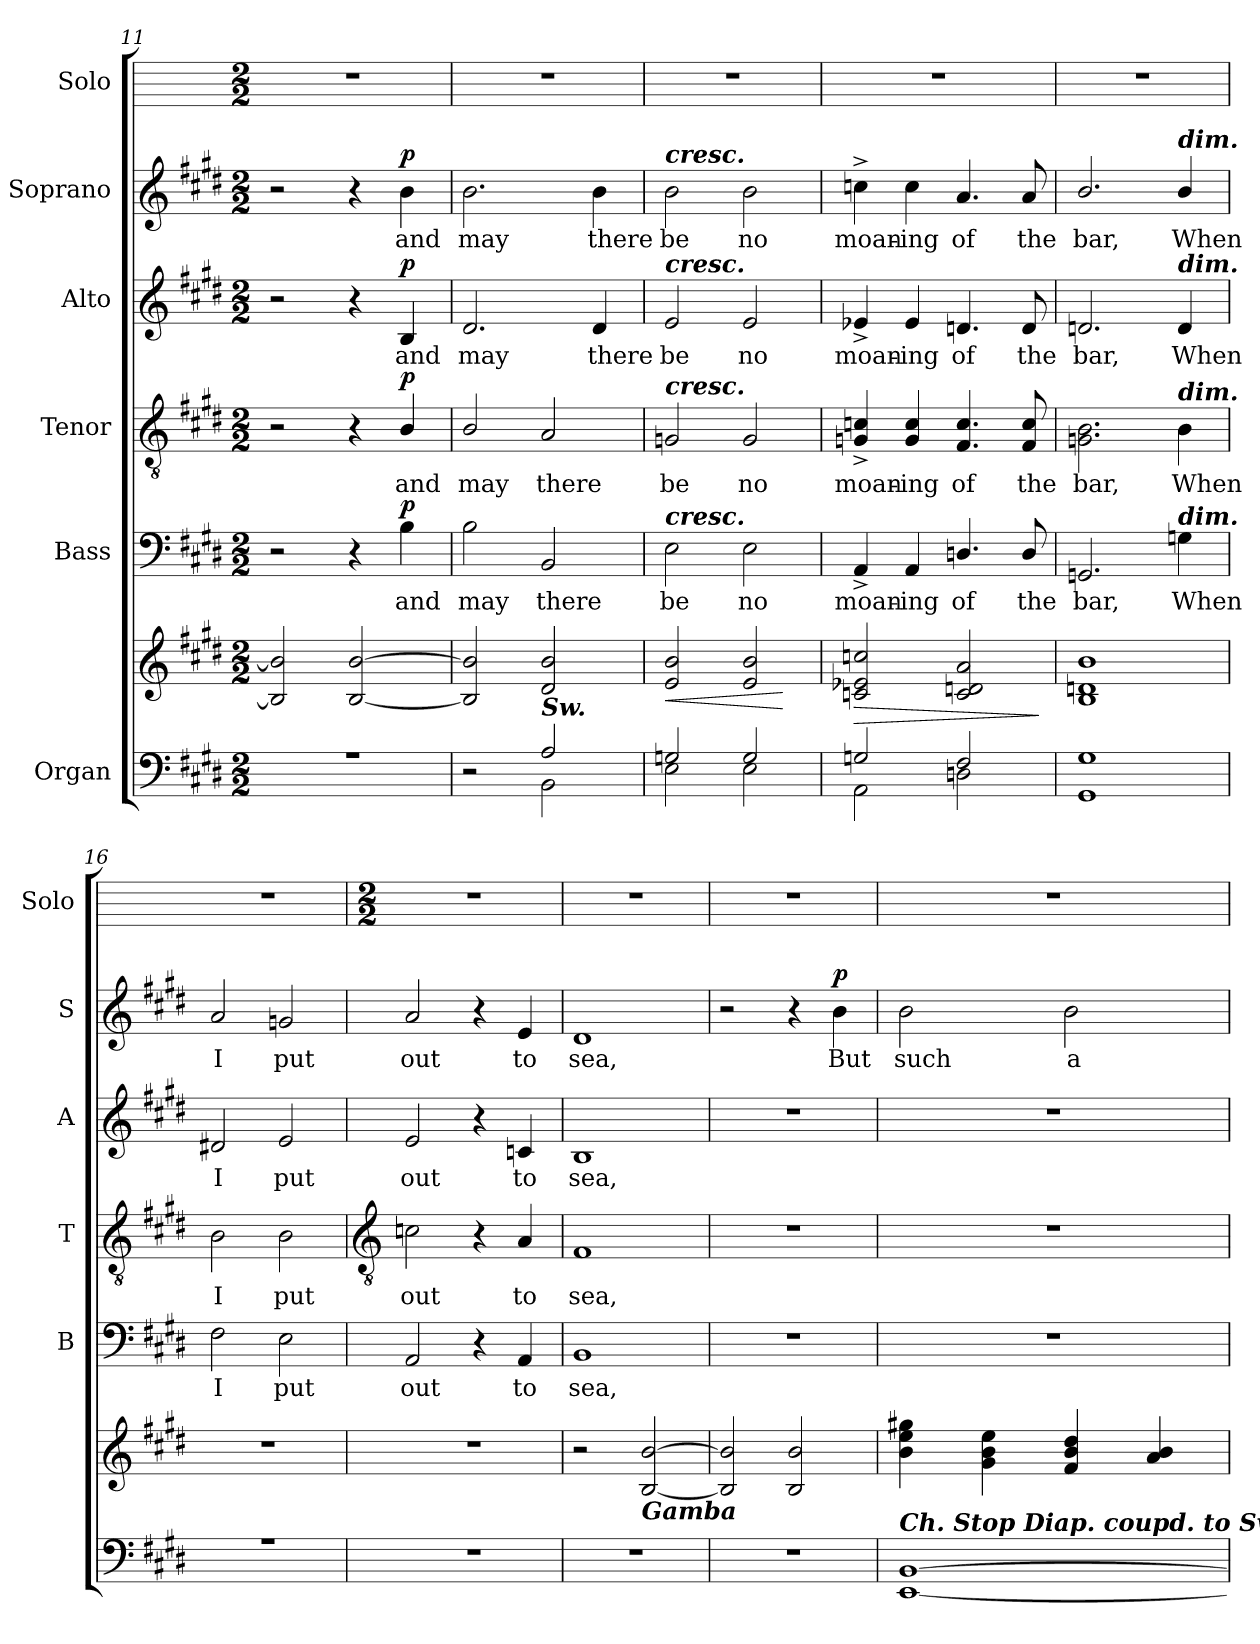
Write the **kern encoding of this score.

**kern	**kern	**dynam	**kern	**text	**dynam	**kern	**text	**dynam	**kern	**text	**dynam	**kern	**text	**dynam	**kern
*part6	*part6	*part6	*part5	*part5	*part5	*part4	*part4	*part4	*part3	*part3	*part3	*part2	*part2	*part2	*part1
*staff7	*staff6	*staff6/7	*staff5	*staff5	*staff5	*staff4	*staff4	*staff4	*staff3	*staff3	*staff3	*staff2	*staff2	*staff2	*staff1
*I"Organ	*	*	*I"Bass	*	*	*I"Tenor	*	*	*I"Alto	*	*	*I"Soprano	*	*	*I"Solo
*	*	*	*I'B	*	*	*I'T	*	*	*I'A	*	*	*I'S	*	*	*I'Solo
*clefF4	*clefG2	*	*clefF4	*	*	*clefGv2	*	*	*clefG2	*	*	*clefG2	*	*	*
*k[f#c#g#d#]	*k[f#c#g#d#]	*	*k[f#c#g#d#]	*	*	*k[f#c#g#d#]	*	*	*k[f#c#g#d#]	*	*	*k[f#c#g#d#]	*	*	*
*E:	*E:	*	*E:	*	*	*E:	*	*	*E:	*	*	*E:	*	*	*
*M2/2	*M2/2	*	*M2/2	*	*	*M2/2	*	*	*M2/2	*	*	*M2/2	*	*	*M2/2
=11	=11	=11	=11	=11	=11	=11	=11	=11	=11	=11	=11	=11	=11	=11	=11
*^	*	*	*	*	*	*	*	*	*	*	*	*	*	*	*
1r	1ryy	2B] 2b]	.	2r	.	.	2r	.	.	2r	.	.	2r	.	.	1r
.	.	[2B [2b	.	4r	.	.	4r	.	.	4r	.	.	4r	.	.	.
!	!	!	!	!	!LO:LY:b	!LO:DY:b	!	!LO:LY:b	!LO:DY:b	!	!LO:LY:b	!LO:DY:b	!	!LO:LY:b	!LO:DY:b	!
.	.	.	.	4B\	and	p	4B/	and	p	4B	and	p	4b	and	p	.
=12	=12	=12	=12	=12	=12	=12	=12	=12	=12	=12	=12	=12	=12	=12	=12	=12
!	!	!	!	!	!LO:LY:b	!	!	!LO:LY:b	!	!	!LO:LY:b	!	!	!LO:LY:b	!	!
2r	2ryy	2B] 2b]	.	2B\	may	.	2B/	may	.	2.d#	may	.	2.b	may	.	1r
!LO:TX:a:Bi:t=Sw.	!	!	!	!	!	!	!	!	!	!	!	!	!	!	!	!
!	!	!	!	!	!LO:LY:b	!	!	!LO:LY:b	!	!	!	!	!	!	!	!
2A/	2BB\	2d# 2b	.	2BB	there	.	2A	there	.	.	.	.	.	.	.	.
!	!	!	!	!	!	!	!	!	!	!	!LO:LY:b	!	!	!LO:LY:b	!	!
.	.	.	.	.	.	.	.	.	.	4d#	there	.	4b	there	.	.
=13	=13	=13	=13	=13	=13	=13	=13	=13	=13	=13	=13	=13	=13	=13	=13	=13
!	!	!	!	!	!	!	!	!	!	!	!	!	!LO:TX:a:Bi:t=cresc.	!	!	!
!	!	!	!	!	!	!	!	!	!	!LO:TX:a:Bi:t=cresc.	!	!	!	!	!	!
!	!	!	!	!	!	!	!LO:TX:a:Bi:t=cresc.	!	!	!	!	!	!	!	!	!
!	!	!	!	!LO:TX:a:Bi:t=cresc.	!	!	!	!	!	!	!	!	!	!	!	!
!	!	!	!LO:HP:b	!	!LO:LY:b	!	!	!LO:LY:b	!	!	!LO:LY:b	!	!	!LO:LY:b	!	!
2Gn/	2E\	2e 2b	<	2E	be	.	2Gn	be	.	2e	be	.	2b	be	.	1r
!	!	!	!	!	!LO:LY:b	!	!	!LO:LY:b	!	!	!LO:LY:b	!	!	!LO:LY:b	!	!
2G/	2E\	2e 2b	.	2E	no	.	2G	no	.	2e	no	.	2b	no	.	.
*v	*v	*	*	*	*	*	*	*	*	*	*	*	*	*	*	*
.	.	[	.	.	.	.	.	.	.	.	.	.	.	.	.
=14	=14	=14	=14	=14	=14	=14	=14	=14	=14	=14	=14	=14	=14	=14	=14
*^	*	*	*	*	*	*	*	*	*	*	*	*	*	*	*
!	!	!	!LO:HP:b	!	!LO:LY:b	!	!	!LO:LY:b	!	!	!LO:LY:b	!	!	!LO:LY:b	!	!
2Gn/	2AA\	2cn 2e-X 2ccn	>	4AA^	moan-	.	4Gn^ 4cn^	moan-	.	4e-X^	moan-	.	4ccn^	moan-	.	1r
!	!	!	!	!	!LO:LY:b	!	!	!LO:LY:b	!	!	!LO:LY:b	!	!	!LO:LY:b	!	!
.	.	.	.	4AA	-ing	.	4G 4c	-ing	.	4e-	-ing	.	4cc	-ing	.	.
!	!	!	!	!	!LO:LY:b	!	!	!LO:LY:b	!	!	!LO:LY:b	!	!	!LO:LY:b	!	!
2F#/	2Dn\	2c 2dn 2a	.	4.Dn/	of	.	4.F# 4.c	of	.	4.dn	of	.	4.a	of	.	.
!	!	!	!	!	!LO:LY:b	!	!	!LO:LY:b	!	!	!LO:LY:b	!	!	!LO:LY:b	!	!
.	.	.	.	8D/	the	.	8F# 8c	the	.	8d	the	.	8a	the	.	.
*v	*v	*	*	*	*	*	*	*	*	*	*	*	*	*	*	*
.	.	]	.	.	.	.	.	.	.	.	.	.	.	.	.
=15	=15	=15	=15	=15	=15	=15	=15	=15	=15	=15	=15	=15	=15	=15	=15
*^	*	*	*	*	*	*	*	*	*	*	*	*	*	*	*
!	!	!	!	!	!LO:LY:b	!	!	!LO:LY:b	!	!	!LO:LY:b	!	!	!LO:LY:b	!	!
1GG#/ 1G#/	1ryy	1B 1dn 1b	.	2.GGn/	bar,	.	2.Gn\ 2.B\	bar,	.	2.dn/	bar,	.	2.b/	bar,	.	1r
!	!	!	!	!	!	!	!	!	!	!	!	!	!LO:TX:a:Bi:t=dim.	!	!	!
!	!	!	!	!	!	!	!	!	!	!LO:TX:a:Bi:t=dim.	!	!	!	!	!	!
!	!	!	!	!	!	!	!LO:TX:a:Bi:t=dim.	!	!	!	!	!	!	!	!	!
!	!	!	!	!LO:TX:a:Bi:t=dim.	!	!	!	!	!	!	!	!	!	!	!	!
!	!	!	!	!	!LO:LY:b	!	!	!LO:LY:b	!	!	!LO:LY:b	!	!	!LO:LY:b	!	!
.	.	.	.	4Gn\	When	.	4B\	When	.	4d/	When	.	4b/	When	.	.
=16	=16	=16	=16	=16	=16	=16	=16	=16	=16	=16	=16	=16	=16	=16	=16	=16
!	!	!	!	!	!LO:LY:b	!	!	!LO:LY:b	!	!	!LO:LY:b	!	!	!LO:LY:b	!	!
1r	1ryy	1r	.	2F#	I	.	2B	I	.	2d#X	I	.	2a	I	.	1r
!	!	!	!	!	!LO:LY:b	!	!	!LO:LY:b	!	!	!LO:LY:b	!	!	!LO:LY:b	!	!
.	.	.	.	2E	put	.	2B	put	.	2e	put	.	2gn	put	.	.
*v	*v	*	*	*	*	*	*	*	*	*	*	*	*	*	*	*
!!LO:LB:g=z
=17	=17	=17	=17	=17	=17	=17	=17	=17	=17	=17	=17	=17	=17	=17	=17
*	*	*	*	*	*	*clefGv2	*	*	*	*	*	*	*	*	*
*	*	*	*	*	*	*	*	*	*	*	*	*	*	*	*M2/2
!	!	!	!	!LO:LY:b	!	!	!LO:LY:b	!	!	!LO:LY:b	!	!	!LO:LY:b	!	!
1r	1r	.	2AA	out	.	2cn	out	.	2e	out	.	2a	out	.	1r
.	.	.	4r	.	.	4r	.	.	4r	.	.	4r	.	.	.
!	!	!	!	!LO:LY:b	!	!	!LO:LY:b	!	!	!LO:LY:b	!	!	!LO:LY:b	!	!
.	.	.	4AA	to	.	4A	to	.	4cn	to	.	4e	to	.	.
=18	=18	=18	=18	=18	=18	=18	=18	=18	=18	=18	=18	=18	=18	=18	=18
!	!	!	!	!LO:LY:b	!	!	!LO:LY:b	!	!	!LO:LY:b	!	!	!LO:LY:b	!	!
1r	2r	.	1BB	sea,	.	1F#	sea,	.	1B	sea,	.	1d#	sea,	.	1r
!	!LO:TX:b:Bi:t=Gamba	!	!	!	!	!	!	!	!	!	!	!	!	!	!
.	[2B [2b	.	.	.	.	.	.	.	.	.	.	.	.	.	.
=19	=19	=19	=19	=19	=19	=19	=19	=19	=19	=19	=19	=19	=19	=19	=19
1r	2B] 2b]	.	1r	.	.	1r	.	.	1r	.	.	2r	.	.	1r
.	2B 2b	.	.	.	.	.	.	.	.	.	.	4r	.	.	.
!	!	!	!	!	!	!	!	!	!	!	!	!	!LO:LY:b	!LO:DY:b	!
.	.	.	.	.	.	.	.	.	.	.	.	4b	But	p	.
=20	=20	=20	=20	=20	=20	=20	=20	=20	=20	=20	=20	=20	=20	=20	=20
!LO:TX:a:Bi:t=Ch. Stop Diap. coupd. to Sw. Dul.	!	!	!	!	!	!	!	!	!	!	!	!	!	!	!
!	!	!	!	!	!	!	!	!	!	!	!	!	!LO:LY:b	!	!
[1EE [1BB	4b 4ee 4gg#X	.	1r	.	.	1r	.	.	1r	.	.	2b	such	.	1r
.	4g# 4b 4ee	.	.	.	.	.	.	.	.	.	.	.	.	.	.
!	!	!	!	!	!	!	!	!	!	!	!	!	!LO:LY:b	!	!
.	4f# 4b 4dd#	.	.	.	.	.	.	.	.	.	.	2b	a	.	.
.	4a 4b	.	.	.	.	.	.	.	.	.	.	.	.	.	.
=	=	=	=	=	=	=	=	=	=	=	=	=	=	=	=
*-	*-	*-	*-	*-	*-	*-	*-	*-	*-	*-	*-	*-	*-	*-	*-
